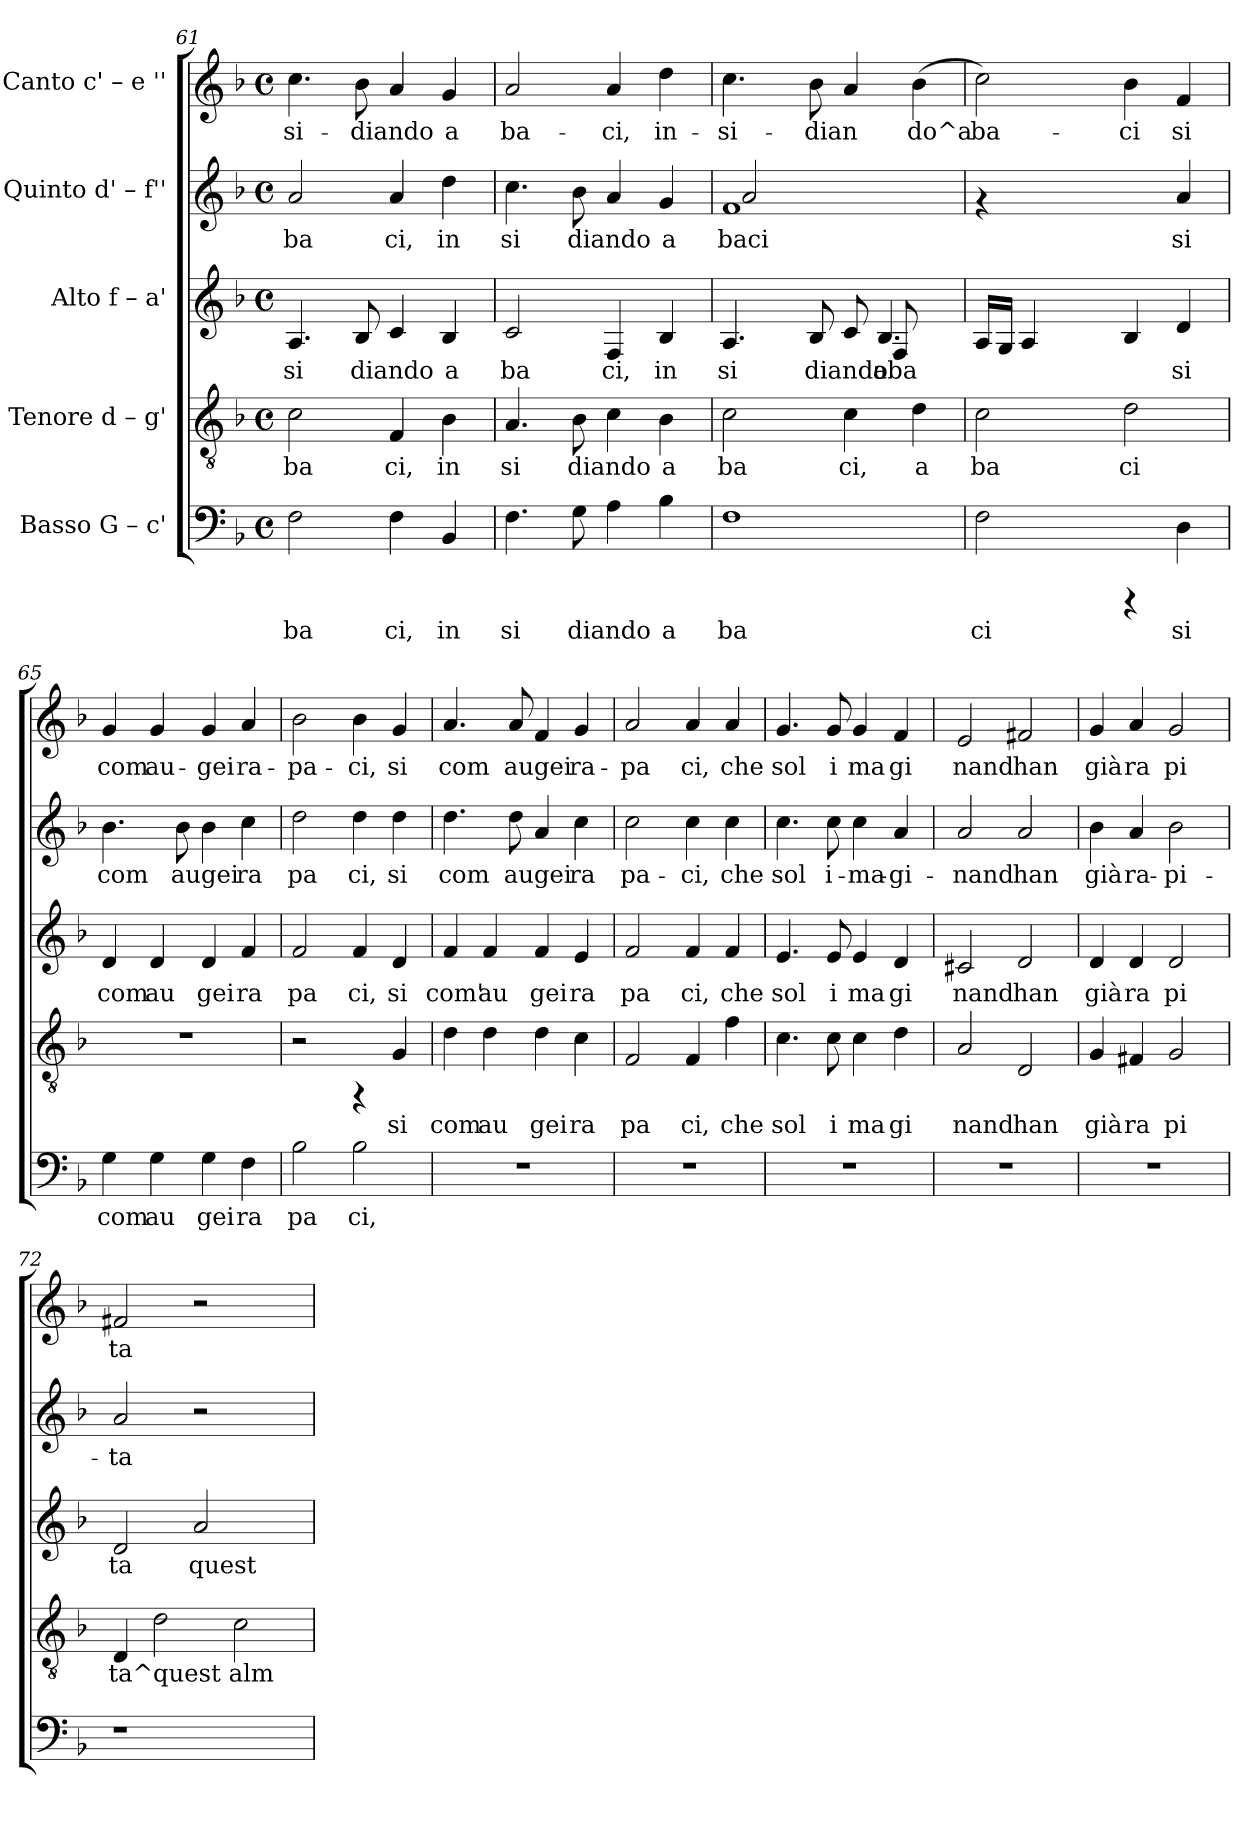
**kern	**text	**kern	**text	**kern	**text	**kern	**text	**kern	**text
*part5	*part5	*part4	*part4	*part3	*part3	*part2	*part2	*part1	*part1
*staff5	*staff5	*staff4	*staff4	*staff3	*staff3	*staff2	*staff2	*staff1	*staff1
*I"Basso  G – c'	*	*I"Tenore  d – g'	*	*I"Alto  f – a'	*	*I"Quinto  d' – f''	*	*I"Canto  c' – e ''	*
!!LO:LB:g=z
*clefF4	*	*clefGv2	*	*clefG2	*	*clefG2	*	*clefG2	*
*k[b-]	*	*k[b-]	*	*k[b-]	*	*k[b-]	*	*k[b-]	*
*F:	*	*F:	*	*F:	*	*F:	*	*F:	*
*M4/4	*	*M4/4	*	*M4/4	*	*M4/4	*	*M4/4	*
*met(c)	*	*met(c)	*	*met(c)	*	*met(c)	*	*met(c)	*
=61	=61	=61	=61	=61	=61	=61	=61	=61	=61
!	!LO:LY:b:cj	!	!LO:LY:b:cj	!	!LO:LY:b:cj	!	!LO:LY:b:rj	!	!LO:LY:b:rj
2F\	ba	2c\	ba	4.A/	-si	2a/	ba	4.cc\	si-
!	!	!	!	!	!LO:LY:b:cj	!	!	!	!LO:LY:b:rj
.	.	.	.	8B-/	diando	.	.	8b-\	-diando
!	!LO:LY:b:cj	!	!LO:LY:b:cj	!	!LO:LY:b:cj	!	!LO:LY:b:rj	!	!LO:LY:b:rj
4F\	ci,	4F/	ci,	4c/	.	4a/	ci,	4a/	.
!	!LO:LY:b:cj	!	!LO:LY:b:cj	!	!LO:LY:b:cj	!	!LO:LY:b:rj	!	!LO:LY:b:rj
4BB-/	in	4B-\	in	4B-/	a	4dd\	in	4g/	a
=62	=62	=62	=62	=62	=62	=62	=62	=62	=62
!	!LO:LY:b:cj	!	!LO:LY:b:cj	!	!LO:LY:b:cj	!	!LO:LY:b:rj	!	!LO:LY:b:rj
4.F\	si	4.A/	si	2c/	ba	4.cc\	si	2a/	ba-
!	!LO:LY:b:cj	!	!LO:LY:b:cj	!	!	!	!LO:LY:b:rj	!	!
8G\	diando	8B-\	diando	.	.	8b-\	diando	.	.
!	!LO:LY:b:cj	!	!LO:LY:b:cj	!	!LO:LY:b:cj	!	!LO:LY:b:rj	!	!LO:LY:b:rj
4A\	.	4c\	.	4F/	ci,	4a/	.	4a/	-ci,
!	!LO:LY:b:cj	!	!LO:LY:b:cj	!	!LO:LY:b:cj	!	!LO:LY:b:rj	!	!LO:LY:b:rj
4B-\	a	4B-\	a	4B-/	in	4g/	a	4dd\	in-
=63	=63	=63	=63	=63	=63	=63	=63	=63	=63
!	!LO:LY:b:cj	!	!LO:LY:b:cj	!	!LO:LY:b:cj	!	!LO:LY:b:rj	!	!LO:LY:b:rj
*	*	*	*	*^	*	*^	*	*	*
1F	ba	2c\	ba	4.A/	8ryy	si	1f	2a/	baci	4.cc\	-si-
!	!	!	!	!	!	!LO:LY:b:cj	!	!	!	!	!LO:LY:b:rj
*	*	*	*	*v	*v	*	*	*	*	*	*
.	.	.	.	8B-/	diando	.	.	.	8b-\	-dian-
!	!	!	!LO:LY:b:cj	!	!LO:LY:b:cj	!	!	!	!	!LO:LY:b:rj
.	.	4c\	ci,	8c/	.	.	2ryy	.	4a/	--
*	*	*	*	*^	*	*	*	*	*	*
!	!	!	!	!	!	!LO:LY:b:cj	!	!	!	!	!
.	.	.	.	(<4.B-/	8F/)	aba	.	.	.	.	.
!	!	!	!LO:LY:b:cj	!	!	!	!	!	!	!	!LO:LY:b:rj
.	.	4d\	a	.	4ryy	.	.	.	.	(<4b-\	-do^a
*	*	*	*	*	*	*	*v	*v	*	*	*
=64	=64	=64	=64	=64	=64	=64	=64	=64	=64	=64
!	!LO:LY:b:cj	!	!LO:LY:b:cj	!	!	!LO:LY:b:cj	!	!	!	!LO:LY:b:rj
*	*	*	*	*v	*v	*	*	*	*	*
2F\	ci	2c\	ba	16A/L	.	4rf	.	2cc\)	ba-
!	!	!	!	!	!LO:LY:b:cj	!	!	!	!
.	.	.	.	16G/J	.	.	.	.	.
!	!	!	!	!	!LO:LY:b:cj	!	!	!	!
.	.	.	.	4A/	.	.	.	.	.
.	.	.	.	.	.	2ryy	.	.	.
.	.	.	.	8ryy	.	.	.	.	.
!	!	!	!LO:LY:b:cj	!	!	!	!	!	!LO:LY:b:rj
4rCCC	.	2d\	ci	4B-/	.	.	.	4b-\	-ci
!	!LO:LY:b:cj	!	!	!	!LO:LY:b:cj	!	!LO:LY:b:rj	!	!LO:LY:b:rj
4D\	si	.	.	4d/	si	4a/	si	4f/	si
=65	=65	=65	=65	=65	=65	=65	=65	=65	=65
!	!LO:LY:b:cj	!	!	!	!LO:LY:b:cj	!	!LO:LY:b:rj	!	!LO:LY:b:rj
4G\	com	1r	.	4d/	com	4.b-\	com	4g/	com
!	!LO:LY:b:cj	!	!	!	!LO:LY:b:cj	!	!	!	!LO:LY:b:rj
4G\	au	.	.	4d/	au	.	.	4g/	au-
!	!	!	!	!	!	!	!LO:LY:b:rj	!	!
.	.	.	.	.	.	8b-\	augei	.	.
!	!LO:LY:b:cj	!	!	!	!LO:LY:b:cj	!	!LO:LY:b:rj	!	!LO:LY:b:rj
4G\	gei	.	.	4d/	gei	4b-\	.	4g/	-gei
!	!LO:LY:b:cj	!	!	!	!LO:LY:b:cj	!	!LO:LY:b:rj	!	!LO:LY:b:rj
4F\	ra	.	.	4f/	ra	4cc\	ra	4a/	ra-
=66	=66	=66	=66	=66	=66	=66	=66	=66	=66
!	!LO:LY:b:cj	!	!	!	!LO:LY:b:cj	!	!LO:LY:b:rj	!	!LO:LY:b:rj
2B-\	pa	2r	.	2f/	pa	2dd\	pa	2b-\	-pa-
!	!LO:LY:b:cj	!	!	!	!LO:LY:b:cj	!	!LO:LY:b:rj	!	!LO:LY:b:rj
2B-\	ci,	4rFF	.	4f/	ci,	4dd\	ci,	4b-\	-ci,
!	!	!	!LO:LY:b:cj	!	!LO:LY:b:cj	!	!LO:LY:b:rj	!	!LO:LY:b:rj
.	.	4G/	si	4d/	si	4dd\	si	4g/	si
=67	=67	=67	=67	=67	=67	=67	=67	=67	=67
!	!	!	!LO:LY:b:cj	!	!LO:LY:b:cj	!	!LO:LY:b:rj	!	!LO:LY:b:rj
1r	.	4d\	com	4f/	com'	4.dd\	com	4.a/	com
!	!	!	!LO:LY:b:cj	!	!LO:LY:b:cj	!	!	!	!
.	.	4d\	au	4f/	au	.	.	.	.
!	!	!	!	!	!	!	!LO:LY:b:rj	!	!LO:LY:b:rj
.	.	.	.	.	.	8dd\	augei	8a/	augei
!	!	!	!LO:LY:b:cj	!	!LO:LY:b:cj	!	!LO:LY:b:rj	!	!LO:LY:b:rj
.	.	4d\	gei	4f/	gei	4a/	.	4f/	.
!	!	!	!LO:LY:b:cj	!	!LO:LY:b:cj	!	!LO:LY:b:rj	!	!LO:LY:b:rj
.	.	4c\	ra	4e/	ra	4cc\	ra	4g/	ra-
!!LO:PB:g=z
=68	=68	=68	=68	=68	=68	=68	=68	=68	=68
!	!	!	!LO:LY:b:cj	!	!LO:LY:b:cj	!	!LO:LY:b:rj	!	!LO:LY:b:rj
1r	.	2F/	pa	2f/	pa	2cc\	pa-	2a/	-pa
!	!	!	!LO:LY:b:cj	!	!LO:LY:b:cj	!	!LO:LY:b:rj	!	!LO:LY:b:rj
.	.	4F/	ci,	4f/	ci,	4cc\	-ci,	4a/	ci,
!	!	!	!LO:LY:b:cj	!	!LO:LY:b:cj	!	!LO:LY:b:rj	!	!LO:LY:b:rj
.	.	4f\	che	4f/	che	4cc\	che	4a/	che
=69	=69	=69	=69	=69	=69	=69	=69	=69	=69
!	!	!	!LO:LY:b:cj	!	!LO:LY:b:cj	!	!LO:LY:b:rj	!	!LO:LY:b:rj
1r	.	4.c\	sol	4.e/	sol	4.cc\	sol	4.g/	sol
!	!	!	!LO:LY:b:cj	!	!LO:LY:b:cj	!	!LO:LY:b:rj	!	!LO:LY:b:rj
.	.	8c\	i	8e/	i	8cc\	i-	8g/	i
!	!	!	!LO:LY:b:cj	!	!LO:LY:b:cj	!	!LO:LY:b:rj	!	!LO:LY:b:rj
.	.	4c\	ma	4e/	ma	4cc\	-ma-	4g/	ma
!	!	!	!LO:LY:b:cj	!	!LO:LY:b:cj	!	!LO:LY:b:rj	!	!LO:LY:b:rj
.	.	4d\	gi	4d/	gi	4a/	-gi-	4f/	gi
=70	=70	=70	=70	=70	=70	=70	=70	=70	=70
!	!	!	!LO:LY:b:cj	!	!LO:LY:b:cj	!	!LO:LY:b:rj	!	!LO:LY:b:rj
1r	.	2A/	nand	2c#X/	nand	2a/	-nand	2e/	nand
!	!	!	!LO:LY:b:cj	!	!LO:LY:b:cj	!	!LO:LY:b:rj	!	!LO:LY:b:rj
.	.	2D/	han	2d/	han	2a/	han	2f#X/	han
=71	=71	=71	=71	=71	=71	=71	=71	=71	=71
!	!	!	!LO:LY:b:cj	!	!LO:LY:b:cj	!	!LO:LY:b:rj	!	!LO:LY:b:rj
1r	.	4G/	già	4d/	già	4b-\	già	4g/	già
!	!	!	!LO:LY:b:cj	!	!LO:LY:b:cj	!	!LO:LY:b:rj	!	!LO:LY:b:rj
.	.	4F#X/	ra	4d/	ra	4a/	ra-	4a/	ra
!	!	!	!LO:LY:b:cj	!	!LO:LY:b:cj	!	!LO:LY:b:rj	!	!LO:LY:b:rj
.	.	2G/	pi	2d/	pi	2b-\	-pi-	2g/	pi
=72	=72	=72	=72	=72	=72	=72	=72	=72	=72
!	!	!	!LO:LY:b:cj	!	!LO:LY:b:cj	!	!LO:LY:b:rj	!	!LO:LY:b:rj
1r	.	4D/	ta^quest	2d/	ta	2a/	-ta	2f#X/	ta
.	.	2d\	.	.	.	.	.	.	.
!	!	!	!	!	!LO:LY:b:cj	!	!	!	!
.	.	.	.	2a/	quest	2r	.	2r	.
!	!	!	!LO:LY:b:cj	!	!	!	!	!	!
.	.	2c\	alm	.	.	.	.	.	.
4ryy	.	.	.	4ryy	.	4ryy	.	4ryy	.
=	=	=	=	=	=	=	=	=	=
*-	*-	*-	*-	*-	*-	*-	*-	*-	*-
